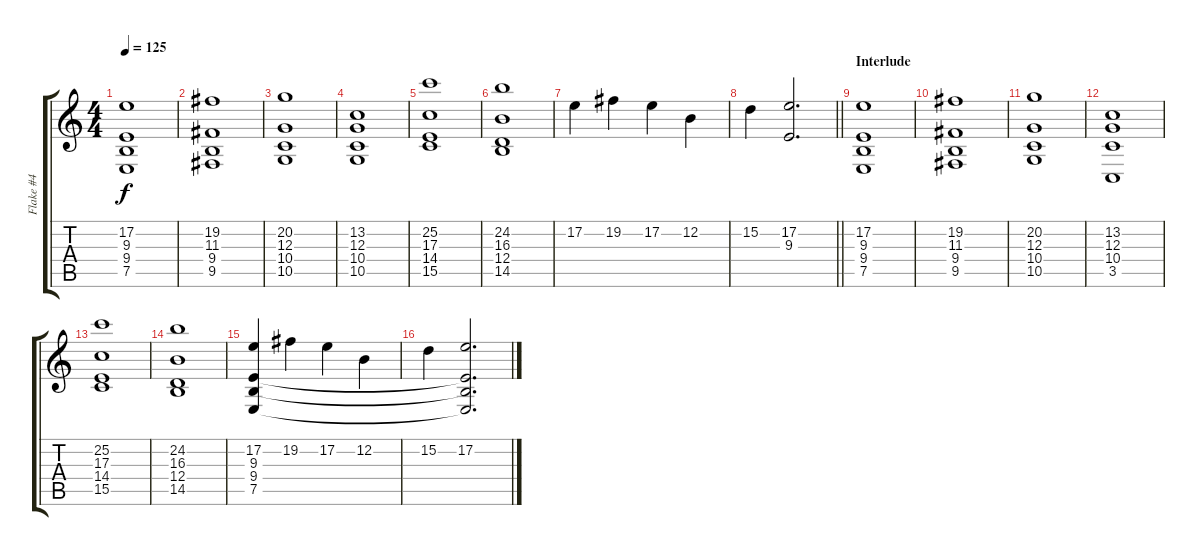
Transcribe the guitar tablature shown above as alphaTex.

\track ("Flake #4" "Flake #4") {instrument pad4choir}
\staff {score tabs}
\tuning (E4 B3 G3 D3 A2 E2) {hide}
\ts (4 4)
\tempo 125
\clef g2
\ks c
(17.2 9.3 9.4 7.5).1{dy f} |
(19.2 11.3 9.4 9.5).1 |
(20.2 12.3 10.4 10.5).1 |
(13.2 12.3 10.4 10.5).1 |
(25.2 17.3 14.4 15.5).1 |
(24.2 16.3 12.4 14.5).1 |
17.2.4 19.2.4 17.2.4 12.2.4 |
\barLineRight lightlight
15.2.4 (17.2 9.3).2{d} |
\section ("" "Interlude")
(17.2 9.3 9.4 7.5).1 |
(19.2 11.3 9.4 9.5).1 |
(20.2 12.3 10.4 10.5).1 |
(13.2 12.3 10.4 3.5).1 |
(25.2 17.3 14.4 15.5).1 |
(24.2 16.3 12.4 14.5).1 |
(17.2 9.3 9.4 7.5).4 19.2.4 17.2.4 12.2.4 |
15.2.4 (17.2 9.3{t} 9.4{t} 7.5{t}).2{d}
